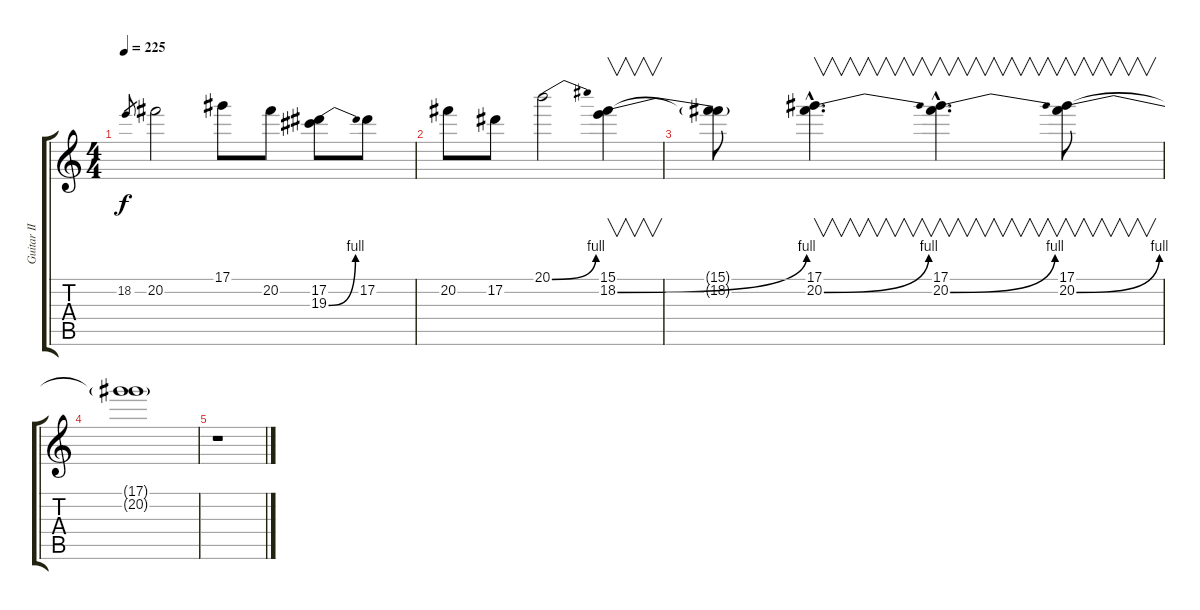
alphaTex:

\track ("Guitar II" "Guitar II") {instrument distortionguitar}
\staff {score tabs}
\tuning (Eb4 Bb3 Gb3 Db3 Ab2 Eb2) {hide}
\ts (4 4)
\tempo 225
\clef g2
\ks c
18.2.8{gr dy f} 20.2.2 17.1.8 20.2.8 (17.2 19.3{be (bend 0 0 60 4)}).8 17.2.8 |
20.2.8 17.2.8 20.1{be (bend 0 0 60 4)}.2 (15.1 18.2{be (bend 0 0 60 4)}).4{v} |
(15.1{t} 18.2{t}).8 (17.1{hac} 20.2{be (bend 0 0 60 4) hac}).4{v d} (17.1{hac} 20.2{be (bend 0 0 60 4) hac}).4{v d} (17.1 20.2{be (bend 0 0 60 4)}).8{v} |
(17.1{t} 20.2{t}).1 |
r.1
